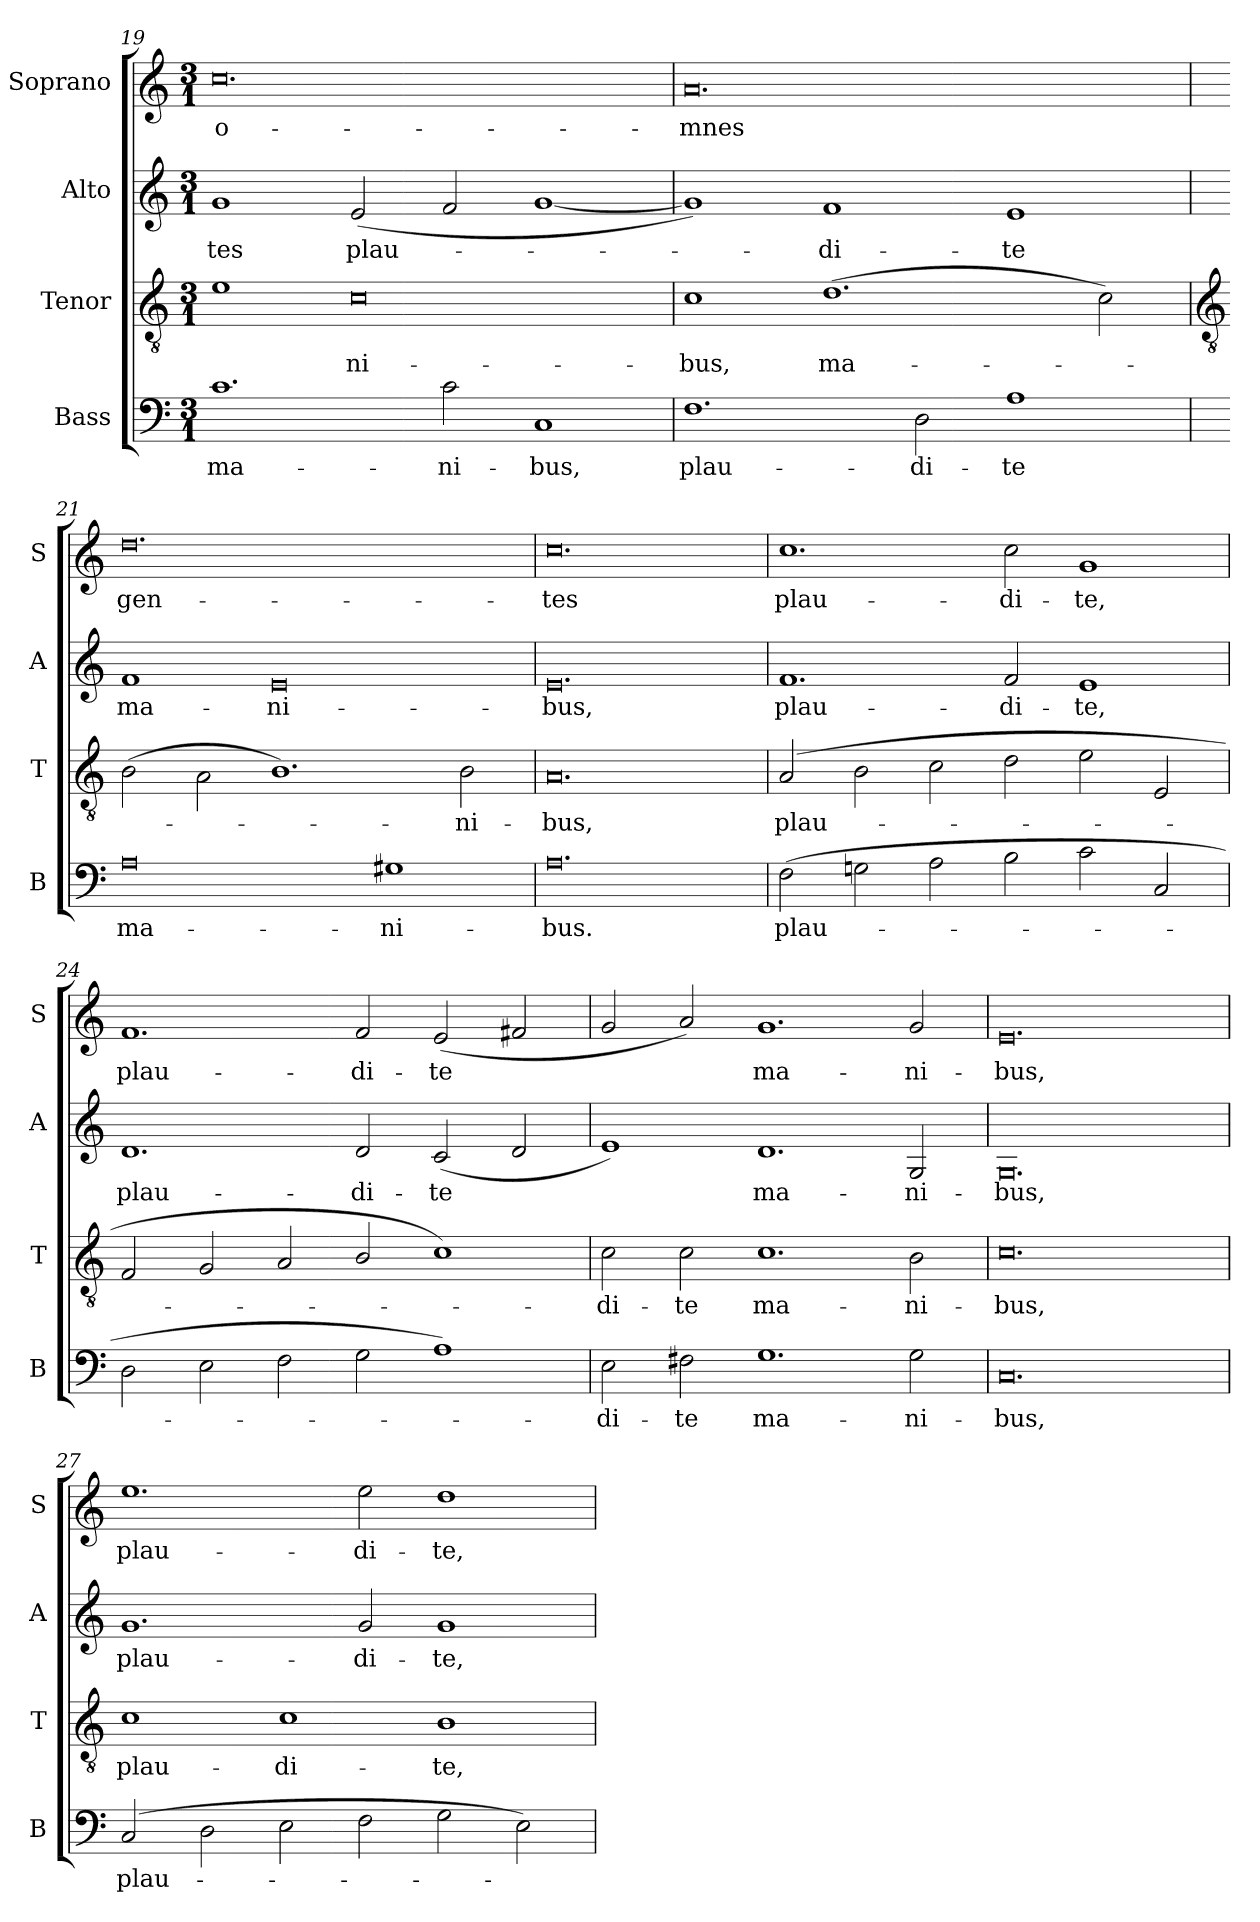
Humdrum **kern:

**kern	**text	**kern	**text	**kern	**text	**kern	**text
*part4	*part4	*part3	*part3	*part2	*part2	*part1	*part1
*staff4	*staff4	*staff3	*staff3	*staff2	*staff2	*staff1	*staff1
*I"Bass	*	*I"Tenor	*	*I"Alto	*	*I"Soprano	*
*I'B	*	*I'T	*	*I'A	*	*I'S	*
*clefF4	*	*clefGv2	*	*clefG2	*	*clefG2	*
*k[]	*	*k[]	*	*k[]	*	*k[]	*
*C:	*	*C:	*	*C:	*	*C:	*
*M3/1	*	*M3/1	*	*M3/1	*	*M3/1	*
=19	=19	=19	=19	=19	=19	=19	=19
!	!LO:LY:b	!	!	!	!LO:LY:b	!	!LO:LY:b
1.c	ma-	1e	.	1g	-tes	0.cc	o-
!	!	!	!LO:LY:b	!	!LO:LY:b	!	!
.	.	0c	ni-	(<2e	plau-	.	.
!	!LO:LY:b	!	!	!	!	!	!
2c	-ni-	.	.	2f	.	.	.
!	!LO:LY:b	!	!	!	!	!	!
1C	-bus,	.	.	[1g	.	.	.
=20	=20	=20	=20	=20	=20	=20	=20
!	!LO:LY:b	!	!LO:LY:b	!	!	!	!LO:LY:b
1.F	plau-	1c	-bus,	1g])	.	0.a	-mnes
!	!	!	!LO:LY:b	!	!LO:LY:b	!	!
.	.	(>1.d	ma-	1f	di-	.	.
!	!LO:LY:b	!	!	!	!	!	!
2D	-di-	.	.	.	.	.	.
!	!LO:LY:b	!	!	!	!LO:LY:b	!	!
1A	-te	.	.	1e	-te	.	.
.	.	2c)	.	.	.	.	.
!!LO:LB:g=z
=21	=21	=21	=21	=21	=21	=21	=21
*	*	*clefGv2	*	*	*	*	*
!	!LO:LY:b	!	!	!	!LO:LY:b	!	!LO:LY:b
0A	ma-	(>2B	.	1f	ma-	0.dd	gen-
.	.	2A\	.	.	.	.	.
!	!	!	!	!	!LO:LY:b	!	!
.	.	1.B)	.	0e	-ni-	.	.
!	!LO:LY:b	!	!	!	!	!	!
1G#X	-ni-	.	.	.	.	.	.
!	!	!	!LO:LY:b	!	!	!	!
.	.	2B	ni-	.	.	.	.
=22	=22	=22	=22	=22	=22	=22	=22
!	!LO:LY:b	!	!LO:LY:b	!	!LO:LY:b	!	!LO:LY:b
0.A	-bus.	0.A	-bus,	0.e	-bus,	0.cc	-tes
=23	=23	=23	=23	=23	=23	=23	=23
!	!LO:LY:b	!	!LO:LY:b	!	!LO:LY:b	!	!LO:LY:b
(>2F	plau-	(<2A	plau-	1.f	plau-	1.cc	plau-
2Gn	.	2B	.	.	.	.	.
2A	.	2c	.	.	.	.	.
!	!	!	!	!	!LO:LY:b	!	!LO:LY:b
2B	.	2d	.	2f	-di-	2cc	-di-
!	!	!	!	!	!LO:LY:b	!	!LO:LY:b
2c	.	2e	.	1e	-te,	1g	-te,
2C	.	2E	.	.	.	.	.
=24	=24	=24	=24	=24	=24	=24	=24
!	!	!	!	!	!LO:LY:b	!	!LO:LY:b
2D	.	2F	.	1.d	plau-	1.f	plau-
2E	.	2G	.	.	.	.	.
2F	.	2A	.	.	.	.	.
!	!	!	!	!	!LO:LY:b	!	!LO:LY:b
2G	.	2B/	.	2d	-di-	2f	-di-
!	!	!	!	!	!LO:LY:b	!	!LO:LY:b
1A)	.	1c/)	.	(<2c	-te	(<2e	-te
.	.	.	.	2d	.	2f#X	.
=25	=25	=25	=25	=25	=25	=25	=25
!	!LO:LY:b	!	!LO:LY:b	!	!	!	!
2E	di-	2c	di-	1e)	.	2g	.
!	!LO:LY:b	!	!LO:LY:b	!	!	!	!
2F#X	-te	2c	-te	.	.	2a)	.
!	!LO:LY:b	!	!LO:LY:b	!	!LO:LY:b	!	!LO:LY:b
1.G	ma-	1.c	ma-	1.d	ma-	1.g	ma-
!	!LO:LY:b	!	!LO:LY:b	!	!LO:LY:b	!	!LO:LY:b
2G	-ni-	2B	-ni-	2G	-ni-	2g	-ni-
=26	=26	=26	=26	=26	=26	=26	=26
!	!LO:LY:b	!	!LO:LY:b	!	!LO:LY:b	!	!LO:LY:b
0.C	-bus,	0.c	-bus,	0.G	-bus,	0.e	-bus,
=27	=27	=27	=27	=27	=27	=27	=27
!	!LO:LY:b	!	!LO:LY:b	!	!LO:LY:b	!	!LO:LY:b
(>2C	plau-	1c	plau-	1.g	plau-	1.ee	plau-
2D	.	.	.	.	.	.	.
!	!	!	!LO:LY:b	!	!	!	!
2E	.	1c	-di-	.	.	.	.
!	!	!	!	!	!LO:LY:b	!	!LO:LY:b
2F	.	.	.	2g	-di-	2ee	-di-
!	!	!	!LO:LY:b	!	!LO:LY:b	!	!LO:LY:b
2G	.	1B	-te,	1g	-te,	1dd	-te,
2E)	.	.	.	.	.	.	.
=	=	=	=	=	=	=	=
*-	*-	*-	*-	*-	*-	*-	*-
